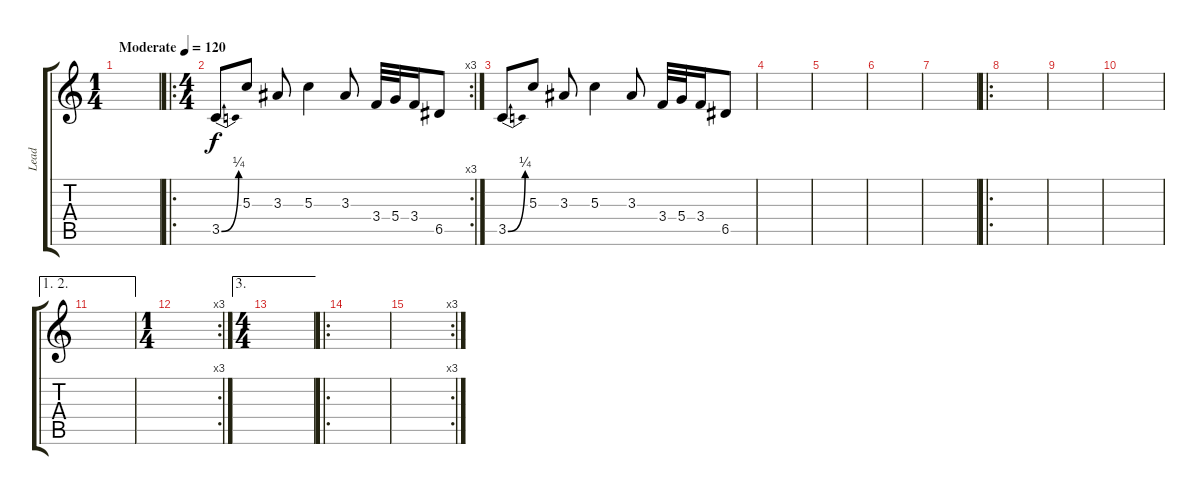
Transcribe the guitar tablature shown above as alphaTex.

\track ("Lead" "Lead") {instrument overdrivenguitar}
\staff {score tabs}
\tuning (E4 B3 G3 D3 A2 E2) {hide}
\ts (1 4)
\tempo (120 "Moderate")
\clef g2
\ks c
|
\ro
\rc 3
\ts (4 4)
3.5{be (bend 0 0 60 1)}.8 5.3.8 3.3.8 5.3.4 3.3.8 3.4.32 5.4.32 3.4.16 6.5.8 |
3.5{be (bend 0 0 60 1)}.8 5.3.8 3.3.8 5.3.4 3.3.8 3.4.32 5.4.32 3.4.16 6.5.8 |
|
|
|
|
\ro
|
|
|
\ae (1 2)
|
\rc 3
\ts (1 4)
|
\ae 3
\ts (4 4)
|
\ro
|
\rc 3
